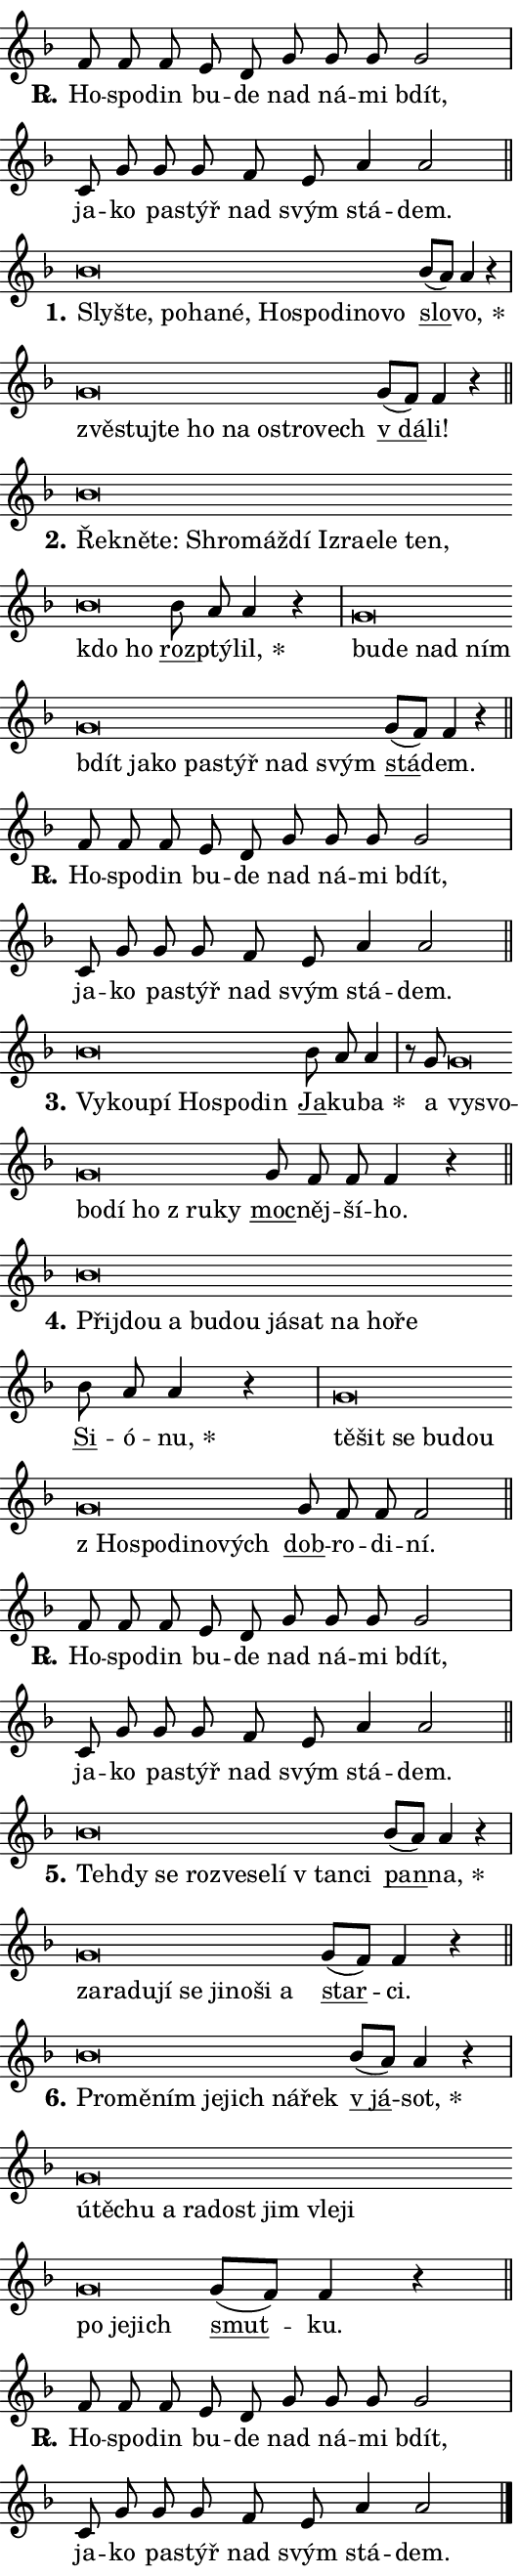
\version "2.24.0"
\header { tagline = "" }
\paper {
  indent = 0\cm
  top-margin = 0\cm
  right-margin = 0.13\cm % to fit lyric hyphens
  bottom-margin = 0\cm
  left-margin = 0\cm
  paper-width = 9\cm
  page-breaking = #ly:one-page-breaking
  system-system-spacing.basic-distance = #11
  score-system-spacing.basic-distance = #11
  ragged-last = ##f
}


%% Author: Thomas Morley
%% https://lists.gnu.org/archive/html/lilypond-user/2020-05/msg00002.html
#(define (line-position grob)
"Returns position of @var[grob} in current system:
   @code{'start}, if at first time-step
   @code{'end}, if at last time-step
   @code{'middle} otherwise
"
  (let* ((col (ly:item-get-column grob))
         (ln (ly:grob-object col 'left-neighbor))
         (rn (ly:grob-object col 'right-neighbor))
         (col-to-check-left (if (ly:grob? ln) ln col))
         (col-to-check-right (if (ly:grob? rn) rn col))
         (break-dir-left
           (and
             (ly:grob-property col-to-check-left 'non-musical #f)
             (ly:item-break-dir col-to-check-left)))
         (break-dir-right
           (and
             (ly:grob-property col-to-check-right 'non-musical #f)
             (ly:item-break-dir col-to-check-right))))
        (cond ((eqv? 1 break-dir-left) 'start)
              ((eqv? -1 break-dir-right) 'end)
              (else 'middle))))

#(define (tranparent-at-line-position vctor)
  (lambda (grob)
  "Relying on @code{line-position} select the relevant enry from @var{vctor}.
Used to determine transparency,"
    (case (line-position grob)
      ((end) (not (vector-ref vctor 0)))
      ((middle) (not (vector-ref vctor 1)))
      ((start) (not (vector-ref vctor 2))))))

noteHeadBreakVisibility =
#(define-music-function (break-visibility)(vector?)
"Makes @code{NoteHead}s transparent relying on @var{break-visibility}"
#{
  \override NoteHead.transparent =
    #(tranparent-at-line-position break-visibility)
#})

#(define delete-ledgers-for-transparent-note-heads
  (lambda (grob)
    "Reads whether a @code{NoteHead} is transparent.
If so this @code{NoteHead} is removed from @code{'note-heads} from
@var{grob}, which is supposed to be @code{LedgerLineSpanner}.
As a result ledgers are not printed for this @code{NoteHead}"
    (let* ((nhds-array (ly:grob-object grob 'note-heads))
           (nhds-list
             (if (ly:grob-array? nhds-array)
                 (ly:grob-array->list nhds-array)
                 '()))
           ;; Relies on the transparent-property being done before
           ;; Staff.LedgerLineSpanner.after-line-breaking is executed.
           ;; This is fragile ...
           (to-keep
             (remove
               (lambda (nhd)
                 (ly:grob-property nhd 'transparent #f))
               nhds-list)))
      ;; TODO find a better method to iterate over grob-arrays, similiar
      ;; to filter/remove etc for lists
      ;; For now rebuilt from scratch
      (set! (ly:grob-object grob 'note-heads)  '())
      (for-each
        (lambda (nhd)
          (ly:pointer-group-interface::add-grob grob 'note-heads nhd))
        to-keep))))

squashNotes = {
  \override NoteHead.X-extent = #'(-0.2 . 0.2)
  \override NoteHead.Y-extent = #'(-0.75 . 0)
  \override NoteHead.stencil =
    #(lambda (grob)
       (let ((pos (ly:grob-property grob 'staff-position)))
         (begin
           (if (< pos -7) (display "ERROR: Lower brevis then expected\n") (display ""))
           (if (<= pos -6) ly:text-interface::print ly:note-head::print))))
}
unSquashNotes = {
  \revert NoteHead.X-extent
  \revert NoteHead.Y-extent
  \revert NoteHead.stencil
}

hideNotes = \noteHeadBreakVisibility #begin-of-line-visible
unHideNotes = \noteHeadBreakVisibility #all-visible

% work-around for resetting accidentals
% https://lilypond.org/doc/v2.23/Documentation/notation/displaying-rhythms#unmetered-music
cadenzaMeasure = {
  \cadenzaOff
  \partial 1024 s1024
  \cadenzaOn
}

#(define-markup-command (accent layout props text) (markup?)
  "Underline accented syllable"
  (interpret-markup layout props
    #{\markup \override #'(offset . 4.3) \underline { #text }#}))

responsum = \markup \concat {
  "R" \hspace #-1.05 \path #0.1 #'((moveto 0 0.07) (lineto 0.9 0.8)) \hspace #0.05 "."
}

spaceSize = #0.6828661417322834 % exact space size for TeX Gyre Schola

\layout {
  \context {
    \Staff
    \remove "Time_signature_engraver"
    \override LedgerLineSpanner.after-line-breaking = #delete-ledgers-for-transparent-note-heads
  }
  \context {
    \Lyrics {
      \override LyricSpace.minimum-distance = \spaceSize
      \override LyricText.font-name = #"TeX Gyre Schola"
      \override LyricText.font-size = 1
      \override StanzaNumber.font-name = #"TeX Gyre Schola Bold"
      \override StanzaNumber.font-size = 1
    }
  }
  \context {
    \Score 
    \override NoteHead.text =
      #(lambda (grob) 
        (let ((pos (ly:grob-property grob 'staff-position)))
          #{\markup {
            \combine
              \halign #-0.55 \raise #(if (= pos -6) 0 0.5) \override #'(thickness . 2) \draw-line #'(3.2 . 0)
              \musicglyph "noteheads.sM1"
          }#}))
  }
}

% magnetic-lyrics.ily
%
%   written by
%     Jean Abou Samra <jean@abou-samra.fr>
%     Werner Lemberg <wl@gnu.org>
%
%   adapted by
%     Jiri Hon <jiri.hon@gmail.com>
%
% Version 2022-Apr-15

% https://www.mail-archive.com/lilypond-user@gnu.org/msg149350.html

#(define (Left_hyphen_pointer_engraver context)
   "Collect syllable-hyphen-syllable occurrences in lyrics and store
them in properties.  This engraver only looks to the left.  For
example, if the lyrics input is @code{foo -- bar}, it does the
following.

@itemize @bullet
@item
Set the @code{text} property of the @code{LyricHyphen} grob between
@q{foo} and @q{bar} to @code{foo}.

@item
Set the @code{left-hyphen} property of the @code{LyricText} grob with
text @q{foo} to the @code{LyricHyphen} grob between @q{foo} and
@q{bar}.
@end itemize

Use this auxiliary engraver in combination with the
@code{lyric-@/text::@/apply-@/magnetic-@/offset!} hook."
   (let ((hyphen #f)
         (text #f))
     (make-engraver
      (acknowledgers
       ((lyric-syllable-interface engraver grob source-engraver)
        (set! text grob)))
      (end-acknowledgers
       ((lyric-hyphen-interface engraver grob source-engraver)
        ;(when (not (grob::has-interface grob 'lyric-space-interface))
          (set! hyphen grob)));)
      ((stop-translation-timestep engraver)
       (when (and text hyphen)
         (ly:grob-set-object! text 'left-hyphen hyphen))
       (set! text #f)
       (set! hyphen #f)))))

#(define (lyric-text::apply-magnetic-offset! grob)
   "If the space between two syllables is less than the value in
property @code{LyricText@/.details@/.squash-threshold}, move the right
syllable to the left so that it gets concatenated with the left
syllable.

Use this function as a hook for
@code{LyricText@/.after-@/line-@/breaking} if the
@code{Left_@/hyphen_@/pointer_@/engraver} is active."
   (let ((hyphen (ly:grob-object grob 'left-hyphen #f)))
     (when hyphen
       (let ((left-text (ly:spanner-bound hyphen LEFT)))
         (when (grob::has-interface left-text 'lyric-syllable-interface)
           (let* ((common (ly:grob-common-refpoint grob left-text X))
                  (this-x-ext (ly:grob-extent grob common X))
                  (left-x-ext
                   (begin
                     ;; Trigger magnetism for left-text.
                     (ly:grob-property left-text 'after-line-breaking)
                     (ly:grob-extent left-text common X)))
                  ;; `delta` is the gap width between two syllables.
                  (delta (- (interval-start this-x-ext)
                            (interval-end left-x-ext)))
                  (details (ly:grob-property grob 'details))
                  (threshold (assoc-get 'squash-threshold details 0.2)))
             (when (< delta threshold)
               (let* (;; We have to manipulate the input text so that
                      ;; ligatures crossing syllable boundaries are not
                      ;; disabled.  For languages based on the Latin
                      ;; script this is essentially a beautification.
                      ;; However, for non-Western scripts it can be a
                      ;; necessity.
                      (lt (ly:grob-property left-text 'text))
                      (rt (ly:grob-property grob 'text))
                      (is-space (grob::has-interface hyphen 'lyric-space-interface))
                      (space (if is-space " " ""))
                      (extra-delta (if is-space spaceSize 0))
                      ;; Append new syllable.
                      (ltrt-space (if (and (string? lt) (string? rt))
                                (string-append lt space rt)
                                (make-concat-markup (list lt space rt))))
                      ;; Right-align `ltrt` to the right side.
                      (ltrt-space-markup (grob-interpret-markup
                               grob
                               (make-translate-markup
                                (cons (interval-length this-x-ext) 0)
                                (make-right-align-markup ltrt-space)))))
                 (begin
                   ;; Don't print `left-text`.
                   (ly:grob-set-property! left-text 'stencil #f)
                   ;; Set text and stencil (which holds all collected
                   ;; syllables so far) and shift it to the left.
                   (ly:grob-set-property! grob 'text ltrt-space)
                   (ly:grob-set-property! grob 'stencil ltrt-space-markup)
                   (ly:grob-translate-axis! grob (- (- delta extra-delta)) X))))))))))


#(define (lyric-hyphen::displace-bounds-first grob)
   ;; Make very sure this callback isn't triggered too early.
   (let ((left (ly:spanner-bound grob LEFT))
         (right (ly:spanner-bound grob RIGHT)))
     (ly:grob-property left 'after-line-breaking)
     (ly:grob-property right 'after-line-breaking)
     (ly:lyric-hyphen::print grob)))

squashThreshold = #0.4

\layout {
  \context {
    \Lyrics
    \consists #Left_hyphen_pointer_engraver
    \override LyricText.after-line-breaking =
      #lyric-text::apply-magnetic-offset!
    \override LyricHyphen.stencil = #lyric-hyphen::displace-bounds-first
    \override LyricText.details.squash-threshold = \squashThreshold
    \override LyricHyphen.minimum-distance = 0
    \override LyricHyphen.minimum-length = \squashThreshold
  }
}

squashText = \override LyricText.details.squash-threshold = 9999
unSquashText = \override LyricText.details.squash-threshold = \squashThreshold

leftText = \override LyricText.self-alignment-X = #LEFT
unLeftText = \revert LyricText.self-alignment-X

starOffset = #(lambda (grob) 
                (let ((x_offset (ly:self-alignment-interface::aligned-on-x-parent grob)))
                  (if (= x_offset 0) 0 (+ x_offset 1.2))))

star = #(define-music-function (syllable)(string?)
"Append star separator at the end of a syllable"
#{
  \once \override LyricText.X-offset = #starOffset
  \lyricmode { \markup {
    #syllable
    \override #'((font-name . "TeX Gyre Schola Bold")) \hspace #0.2 \lower #0.65 \larger "*"
  } }
#})

starAccent = #(define-music-function (syllable)(string?)
"Append star separator at the end of a syllable and make accent"
#{
  \once \override LyricText.X-offset = #starOffset
  \lyricmode { \markup {
    \accent #syllable
    \override #'((font-name . "TeX Gyre Schola Bold")) \hspace #0.2 \lower #0.65 \larger "*"
  } }
#})

breath = #(define-music-function (syllable)(string?)
"Append breathing indicator at the end of a syllable"
#{
  \lyricmode { \markup { #syllable "+" } }
#})

optionalBreath = #(define-music-function (syllable)(string?)
"Append optional breathing indicator at the end of a syllable"
#{
  \lyricmode { \markup { #syllable "(+)" } }
#})


\score {
    <<
        \new Voice = "melody" { \cadenzaOn \key f \major \relative { f'8 f f e d \bar "" g g g \bar "" g2 \cadenzaMeasure \bar "|" c,8 g' \bar "" g g \bar "" f e \bar "" a4 a2 \cadenzaMeasure \bar "||" \break } }
        \new Lyrics \lyricsto "melody" { \lyricmode { \set stanza = \responsum
Ho -- spo -- din bu -- de nad ná -- mi bdít, ja -- ko pa -- stýř nad svým stá -- dem. } }
    >>
    \layout {}
}

\score {
    <<
        \new Voice = "melody" { \cadenzaOn \key f \major \relative { \squashNotes bes'\breve*1/16 \hideNotes \breve*1/16 \bar "" \breve*1/16 \bar "" \breve*1/16 \bar "" \breve*1/16 \bar "" \breve*1/16 \bar "" \breve*1/16 \bar "" \breve*1/16 \bar "" \breve*1/16 \breve*1/16 \bar "" \unHideNotes \unSquashNotes \bar "" bes8[( a)] a4 r \cadenzaMeasure \bar "|" \squashNotes g\breve*1/16 \hideNotes \breve*1/16 \bar "" \breve*1/16 \bar "" \breve*1/16 \bar "" \breve*1/16 \bar "" \breve*1/16 \bar "" \breve*1/16 \breve*1/16 \bar "" \unHideNotes \unSquashNotes \bar "" g8[( f)] f4 r \cadenzaMeasure \bar "||" \break } }
        \new Lyrics \lyricsto "melody" { \lyricmode { \set stanza = "1."
\leftText Sly -- \squashText šte, po -- ha -- né, Ho -- spo -- di -- no -- vo \unLeftText \unSquashText \markup \accent slo -- \star vo, \leftText zvě -- \squashText stuj -- te ho na o -- stro -- vech \unLeftText \unSquashText \markup \accent "v dá" -- li! } }
    >>
    \layout {}
}

\score {
    <<
        \new Voice = "melody" { \cadenzaOn \key f \major \relative { \squashNotes bes'\breve*1/16 \hideNotes \breve*1/16 \bar "" \breve*1/16 \bar "" \breve*1/16 \bar "" \breve*1/16 \bar "" \breve*1/16 \bar "" \breve*1/16 \bar "" \breve*1/16 \bar "" \breve*1/16 \bar "" \breve*1/16 \bar "" \breve*1/16 \bar "" \breve*1/16 \breve*1/16 \bar "" \unHideNotes \unSquashNotes \bar "" bes8 a a4 r \cadenzaMeasure \bar "|" \squashNotes g\breve*1/16 \hideNotes \breve*1/16 \bar "" \breve*1/16 \bar "" \breve*1/16 \bar "" \breve*1/16 \bar "" \breve*1/16 \bar "" \breve*1/16 \bar "" \breve*1/16 \bar "" \breve*1/16 \bar "" \breve*1/16 \breve*1/16 \bar "" \unHideNotes \unSquashNotes \bar "" g8[( f)] f4 r \cadenzaMeasure \bar "||" \break } }
        \new Lyrics \lyricsto "melody" { \lyricmode { \set stanza = "2."
\leftText Ře -- \squashText kně -- te: Shro -- máž -- dí Iz -- ra -- e -- le ten, kdo ho \unLeftText \unSquashText \markup \accent roz -- ptý -- \star lil, \leftText bu -- \squashText de nad ním bdít ja -- ko pa -- stýř nad svým \unLeftText \unSquashText \markup \accent stá -- dem. } }
    >>
    \layout {}
}

\score {
    <<
        \new Voice = "melody" { \cadenzaOn \key f \major \relative { f'8 f f e d \bar "" g g g \bar "" g2 \cadenzaMeasure \bar "|" c,8 g' \bar "" g g \bar "" f e \bar "" a4 a2 \cadenzaMeasure \bar "||" \break } }
        \new Lyrics \lyricsto "melody" { \lyricmode { \set stanza = \responsum
Ho -- spo -- din bu -- de nad ná -- mi bdít, ja -- ko pa -- stýř nad svým stá -- dem. } }
    >>
    \layout {}
}

\score {
    <<
        \new Voice = "melody" { \cadenzaOn \key f \major \relative { \squashNotes bes'\breve*1/16 \hideNotes \breve*1/16 \bar "" \breve*1/16 \bar "" \breve*1/16 \bar "" \breve*1/16 \breve*1/16 \bar "" \unHideNotes \unSquashNotes \bar "" bes8 a a4 \cadenzaMeasure \bar "|" r8 g \squashNotes g\breve*1/16 \hideNotes \breve*1/16 \bar "" \breve*1/16 \bar "" \breve*1/16 \bar "" \breve*1/16 \bar "" \breve*1/16 \breve*1/16 \bar "" \unHideNotes \unSquashNotes \bar "" g8 f f f4 r \cadenzaMeasure \bar "||" \break } }
        \new Lyrics \lyricsto "melody" { \lyricmode { \set stanza = "3."
\leftText Vy -- \squashText kou -- pí Ho -- spo -- din \unLeftText \unSquashText \markup \accent Ja -- ku -- \star ba a \leftText vy -- \squashText svo -- bo -- dí ho "z ru" -- ky \unLeftText \unSquashText \markup \accent moc -- něj -- ší -- ho. } }
    >>
    \layout {}
}

\score {
    <<
        \new Voice = "melody" { \cadenzaOn \key f \major \relative { \squashNotes bes'\breve*1/16 \hideNotes \breve*1/16 \bar "" \breve*1/16 \bar "" \breve*1/16 \bar "" \breve*1/16 \bar "" \breve*1/16 \bar "" \breve*1/16 \bar "" \breve*1/16 \bar "" \breve*1/16 \breve*1/16 \bar "" \unHideNotes \unSquashNotes \bar "" bes8 a a4 r \cadenzaMeasure \bar "|" \squashNotes g\breve*1/16 \hideNotes \breve*1/16 \bar "" \breve*1/16 \bar "" \breve*1/16 \bar "" \breve*1/16 \bar "" \breve*1/16 \bar "" \breve*1/16 \bar "" \breve*1/16 \bar "" \breve*1/16 \breve*1/16 \bar "" \unHideNotes \unSquashNotes \bar "" g8 f f f2 \cadenzaMeasure \bar "||" \break } }
        \new Lyrics \lyricsto "melody" { \lyricmode { \set stanza = "4."
\leftText Při -- \squashText jdou a bu -- dou já -- sat na ho -- ře \unLeftText \unSquashText \markup \accent Si -- ó -- \star nu, \leftText tě -- \squashText šit se bu -- dou "z Ho" -- spo -- di -- no -- vých \unLeftText \unSquashText \markup \accent dob -- ro -- di -- ní. } }
    >>
    \layout {}
}

\score {
    <<
        \new Voice = "melody" { \cadenzaOn \key f \major \relative { f'8 f f e d \bar "" g g g \bar "" g2 \cadenzaMeasure \bar "|" c,8 g' \bar "" g g \bar "" f e \bar "" a4 a2 \cadenzaMeasure \bar "||" \break } }
        \new Lyrics \lyricsto "melody" { \lyricmode { \set stanza = \responsum
Ho -- spo -- din bu -- de nad ná -- mi bdít, ja -- ko pa -- stýř nad svým stá -- dem. } }
    >>
    \layout {}
}

\score {
    <<
        \new Voice = "melody" { \cadenzaOn \key f \major \relative { \squashNotes bes'\breve*1/16 \hideNotes \breve*1/16 \bar "" \breve*1/16 \bar "" \breve*1/16 \bar "" \breve*1/16 \bar "" \breve*1/16 \bar "" \breve*1/16 \bar "" \breve*1/16 \breve*1/16 \bar "" \unHideNotes \unSquashNotes \bar "" bes8[( a)] a4 r \cadenzaMeasure \bar "|" \squashNotes g\breve*1/16 \hideNotes \breve*1/16 \bar "" \breve*1/16 \bar "" \breve*1/16 \bar "" \breve*1/16 \bar "" \breve*1/16 \bar "" \breve*1/16 \bar "" \breve*1/16 \breve*1/16 \bar "" \unHideNotes \unSquashNotes \bar "" g8[( f)] f4 r \cadenzaMeasure \bar "||" \break } }
        \new Lyrics \lyricsto "melody" { \lyricmode { \set stanza = "5."
\leftText Teh -- \squashText dy se roz -- ve -- se -- lí "v tan" -- ci \unLeftText \unSquashText \markup \accent pan -- \star na, \leftText za -- \squashText ra -- du -- jí se ji -- no -- ši a \unLeftText \unSquashText \markup \accent star -- ci. } }
    >>
    \layout {}
}

\score {
    <<
        \new Voice = "melody" { \cadenzaOn \key f \major \relative { \squashNotes bes'\breve*1/16 \hideNotes \breve*1/16 \bar "" \breve*1/16 \bar "" \breve*1/16 \bar "" \breve*1/16 \bar "" \breve*1/16 \breve*1/16 \bar "" \unHideNotes \unSquashNotes \bar "" bes8[( a)] a4 r \cadenzaMeasure \bar "|" \squashNotes g\breve*1/16 \hideNotes \breve*1/16 \bar "" \breve*1/16 \bar "" \breve*1/16 \bar "" \breve*1/16 \bar "" \breve*1/16 \bar "" \breve*1/16 \bar "" \breve*1/16 \bar "" \breve*1/16 \bar "" \breve*1/16 \bar "" \breve*1/16 \breve*1/16 \bar "" \unHideNotes \unSquashNotes \bar "" g8[( f)] f4 r \cadenzaMeasure \bar "||" \break } }
        \new Lyrics \lyricsto "melody" { \lyricmode { \set stanza = "6."
\leftText Pro -- \squashText mě -- ním je -- jich ná -- řek \unLeftText \unSquashText \markup \accent "v já" -- \star sot, \leftText ú -- \squashText tě -- chu a ra -- dost jim vle -- ji po je -- jich \unLeftText \unSquashText \markup \accent smut -- ku. } }
    >>
    \layout {}
}

\score {
    <<
        \new Voice = "melody" { \cadenzaOn \key f \major \relative { f'8 f f e d \bar "" g g g \bar "" g2 \cadenzaMeasure \bar "|" c,8 g' \bar "" g g \bar "" f e \bar "" a4 a2 \cadenzaMeasure \bar "||" \break } \bar "|." }
        \new Lyrics \lyricsto "melody" { \lyricmode { \set stanza = \responsum
Ho -- spo -- din bu -- de nad ná -- mi bdít, ja -- ko pa -- stýř nad svým stá -- dem. } }
    >>
    \layout {}
}
